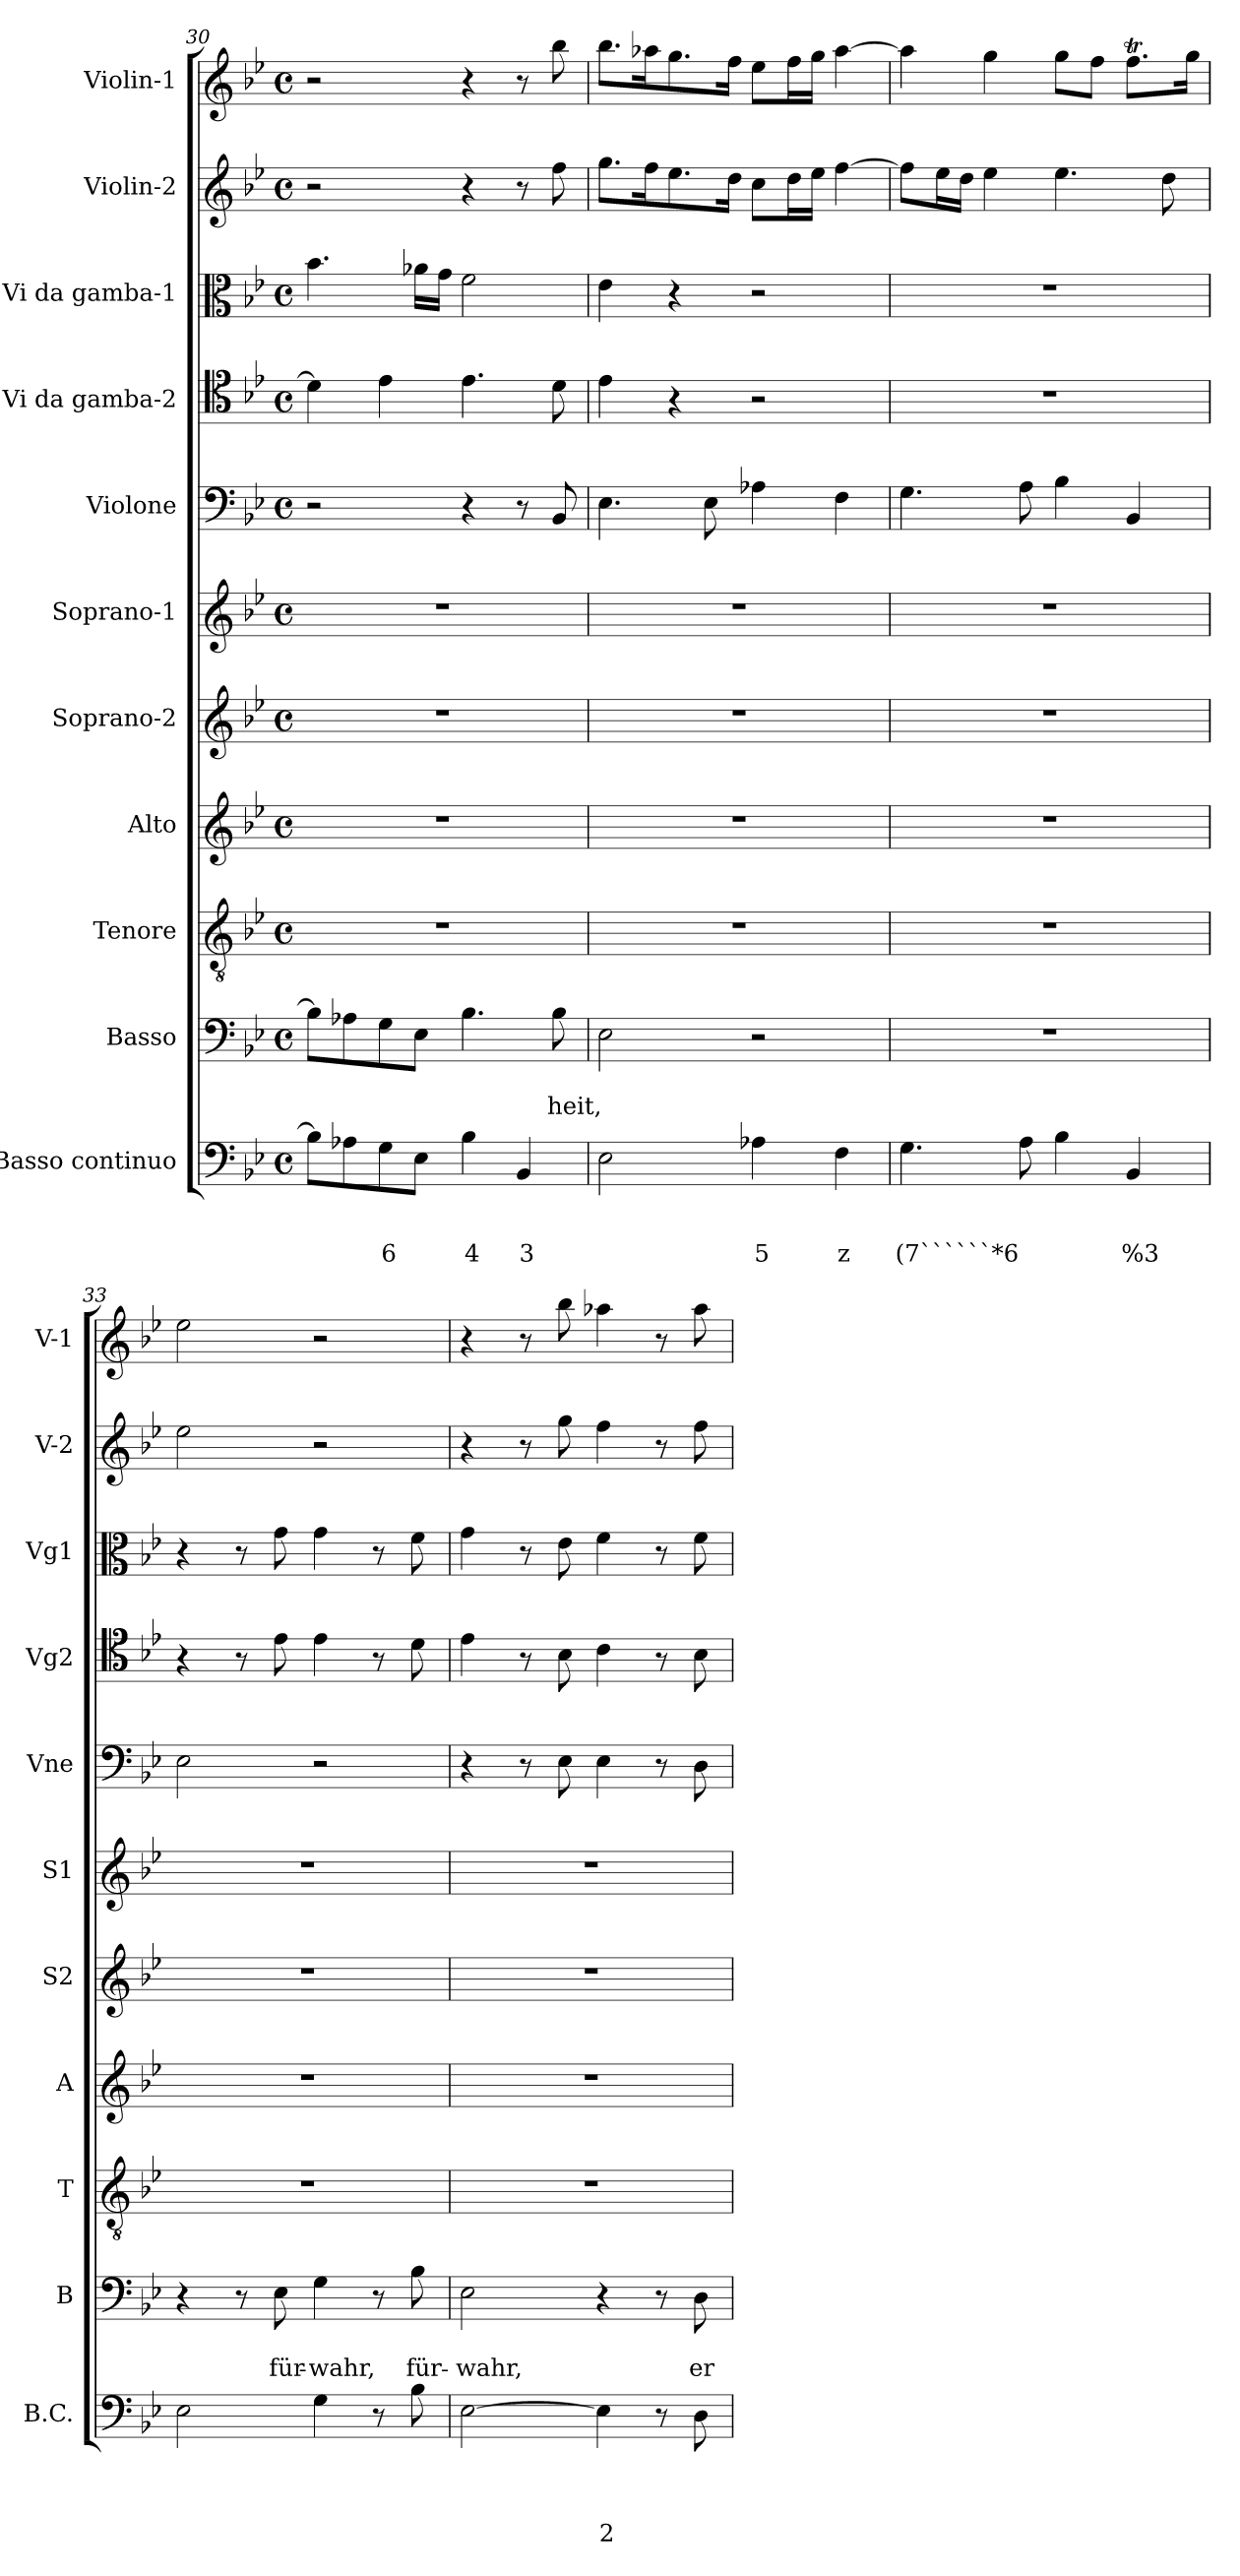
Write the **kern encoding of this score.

**kern	**text	**text	**text	**text	**kern	**text	**text	**kern	**kern	**kern	**kern	**kern	**kern	**kern	**kern	**kern
*part11	*part11	*part11	*part11	*part11	*part10	*part10	*part10	*part9	*part8	*part7	*part6	*part5	*part4	*part3	*part2	*part1
*staff11	*staff11	*staff11	*staff11	*staff11	*staff10	*staff10	*staff10	*staff9	*staff8	*staff7	*staff6	*staff5	*staff4	*staff3	*staff2	*staff1
*I"Basso continuo	*	*	*	*	*I"Basso	*	*	*I"Tenore	*I"Alto	*I"Soprano-2	*I"Soprano-1	*I"Violone	*I"Vi da gamba-2	*I"Vi da gamba-1	*I"Violin-2	*I"Violin-1
*I'B.C.	*	*	*	*	*I'B	*	*	*I'T	*I'A	*I'S2	*I'S1	*I'Vne	*I'Vg2	*I'Vg1	*I'V-2	*I'V-1
!!LO:PB:g=z
*clefF4	*	*	*	*	*clefF4	*	*	*clefGv2	*clefG2	*clefG2	*clefG2	*clefF4	*clefC4	*clefC3	*clefG2	*clefG2
*k[b-e-]	*	*	*	*	*k[b-e-]	*	*	*k[b-e-]	*k[b-e-]	*k[b-e-]	*k[b-e-]	*k[b-e-]	*k[b-e-]	*k[b-e-]	*k[b-e-]	*k[b-e-]
*B-:	*	*	*	*	*B-:	*	*	*B-:	*B-:	*B-:	*B-:	*B-:	*B-:	*B-:	*B-:	*B-:
*M4/4	*	*	*	*	*M4/4	*	*	*M4/4	*M4/4	*M4/4	*M4/4	*M4/4	*M4/4	*M4/4	*M4/4	*M4/4
*met(c)	*	*	*	*	*met(c)	*	*	*met(c)	*met(c)	*met(c)	*met(c)	*met(c)	*met(c)	*met(c)	*met(c)	*met(c)
=30	=30	=30	=30	=30	=30	=30	=30	=30	=30	=30	=30	=30	=30	=30	=30	=30
8B-\L]	.	.	.	.	8B-\L]	.	.	1r	1r	1r	1r	2r	4d\]	4.b-\	2r	2r
8A-X\	.	.	.	.	8A-X\	.	.	.	.	.	.	.	.	.	.	.
!	!	!	!LO:LY:b	!	!	!	!	!	!	!	!	!	!	!	!	!
8G\	.	.	6	.	8G\	.	.	.	.	.	.	.	4e-\	.	.	.
8E-\J	.	.	.	.	8E-\J	.	.	.	.	.	.	.	.	16a-X\LL	.	.
.	.	.	.	.	.	.	.	.	.	.	.	.	.	16g\JJ	.	.
!	!	!	!LO:LY:b	!	!	!	!	!	!	!	!	!	!	!	!	!
4B-\	.	.	4	.	4.B-\	.	.	.	.	.	.	4r	4.e-\	2f\	4r	4r
!	!	!	!LO:LY:b	!	!	!	!	!	!	!	!	!	!	!	!	!
4BB-/	.	.	3	.	.	.	.	.	.	.	.	8r	.	.	8r	8r
!	!	!	!	!	!	!	!LO:LY:b	!	!	!	!	!	!	!	!	!
.	.	.	.	.	8B-\	.	-heit,	.	.	.	.	8BB-/	8d\	.	8ff\	8bb-\
=31	=31	=31	=31	=31	=31	=31	=31	=31	=31	=31	=31	=31	=31	=31	=31	=31
2E-\	.	.	.	.	2E-\	.	.	1r	1r	1r	1r	4.E-\	4e-\	4e-\	8.gg\L	8.bb-\L
.	.	.	.	.	.	.	.	.	.	.	.	.	.	.	16ff\k	16aa-X\k
.	.	.	.	.	.	.	.	.	.	.	.	.	4r	4r	8.ee-\	8.gg\
.	.	.	.	.	.	.	.	.	.	.	.	8E-\	.	.	.	.
.	.	.	.	.	.	.	.	.	.	.	.	.	.	.	16dd\Jk	16ff\Jk
!	!	!	!LO:LY:b	!	!	!	!	!	!	!	!	!	!	!	!	!
4A-X\	.	.	5	.	2r	.	.	.	.	.	.	4A-X\	2r	2r	8cc\L	8ee-\L
.	.	.	.	.	.	.	.	.	.	.	.	.	.	.	16dd\L	16ff\L
.	.	.	.	.	.	.	.	.	.	.	.	.	.	.	16ee-\JJ	16gg\JJ
!	!	!	!LO:LY:b	!	!	!	!	!	!	!	!	!	!	!	!	!
4F\	.	.	z	.	.	.	.	.	.	.	.	4F\	.	.	[4ff\	[4aa-\
=32	=32	=32	=32	=32	=32	=32	=32	=32	=32	=32	=32	=32	=32	=32	=32	=32
!	!	!	!LO:LY:b	!	!	!	!	!	!	!	!	!	!	!	!	!
4.G\	.	.	(7``````*6	.	1r	.	.	1r	1r	1r	1r	4.G\	1r	1r	8ff\L]	4aa-\]
.	.	.	.	.	.	.	.	.	.	.	.	.	.	.	16ee-\L	.
.	.	.	.	.	.	.	.	.	.	.	.	.	.	.	16dd\JJ	.
.	.	.	.	.	.	.	.	.	.	.	.	.	.	.	4ee-\	4gg\
8A\	.	.	.	.	.	.	.	.	.	.	.	8A\	.	.	.	.
4B-\	.	.	.	.	.	.	.	.	.	.	.	4B-\	.	.	4.ee-\	8gg\L
.	.	.	.	.	.	.	.	.	.	.	.	.	.	.	.	8ff\J
!	!	!	!LO:LY:b	!	!	!	!	!	!	!	!	!	!	!	!	!
4BB-/	.	.	%3	.	.	.	.	.	.	.	.	4BB-/	.	.	.	8.ffT\L
.	.	.	.	.	.	.	.	.	.	.	.	.	.	.	8dd\	.
.	.	.	.	.	.	.	.	.	.	.	.	.	.	.	.	16gg\Jk
=33	=33	=33	=33	=33	=33	=33	=33	=33	=33	=33	=33	=33	=33	=33	=33	=33
2E-\	.	.	.	.	4r	.	.	1r	1r	1r	1r	2E-\	4r	4r	2ee-\	2ee-\
.	.	.	.	.	8r	.	.	.	.	.	.	.	8r	8r	.	.
!	!	!	!	!	!	!	!LO:LY:b	!	!	!	!	!	!	!	!	!
.	.	.	.	.	8E-\	.	für-	.	.	.	.	.	8e-\	8g\	.	.
!	!	!	!	!	!	!	!LO:LY:b	!	!	!	!	!	!	!	!	!
4G\	.	.	.	.	4G\	.	-wahr,	.	.	.	.	2r	4e-\	4g\	2r	2r
8r	.	.	.	.	8r	.	.	.	.	.	.	.	8r	8r	.	.
!	!	!	!	!	!	!	!LO:LY:b	!	!	!	!	!	!	!	!	!
8B-\	.	.	.	.	8B-\	.	für-	.	.	.	.	.	8d\	8f\	.	.
=34	=34	=34	=34	=34	=34	=34	=34	=34	=34	=34	=34	=34	=34	=34	=34	=34
!	!	!	!	!	!	!	!LO:LY:b	!	!	!	!	!	!	!	!	!
[2E-\	.	.	.	.	2E-\	.	-wahr,	1r	1r	1r	1r	4r	4e-\	4g\	4r	4r
.	.	.	.	.	.	.	.	.	.	.	.	8r	8r	8r	8r	8r
.	.	.	.	.	.	.	.	.	.	.	.	8E-\	8B-\	8e-\	8gg\	8bb-\
!	!	!	!	!LO:LY:b	!	!	!	!	!	!	!	!	!	!	!	!
4E-\]	.	.	.	2	4r	.	.	.	.	.	.	4E-\	4c\	4f\	4ff\	4aa-X\
8r	.	.	.	.	8r	.	.	.	.	.	.	8r	8r	8r	8r	8r
!	!	!	!	!	!	!	!LO:LY:b	!	!	!	!	!	!	!	!	!
8D\	.	.	.	.	8D\	.	er	.	.	.	.	8D\	8B-\	8f\	8ff\	8aa-\
=	=	=	=	=	=	=	=	=	=	=	=	=	=	=	=	=
*-	*-	*-	*-	*-	*-	*-	*-	*-	*-	*-	*-	*-	*-	*-	*-	*-
